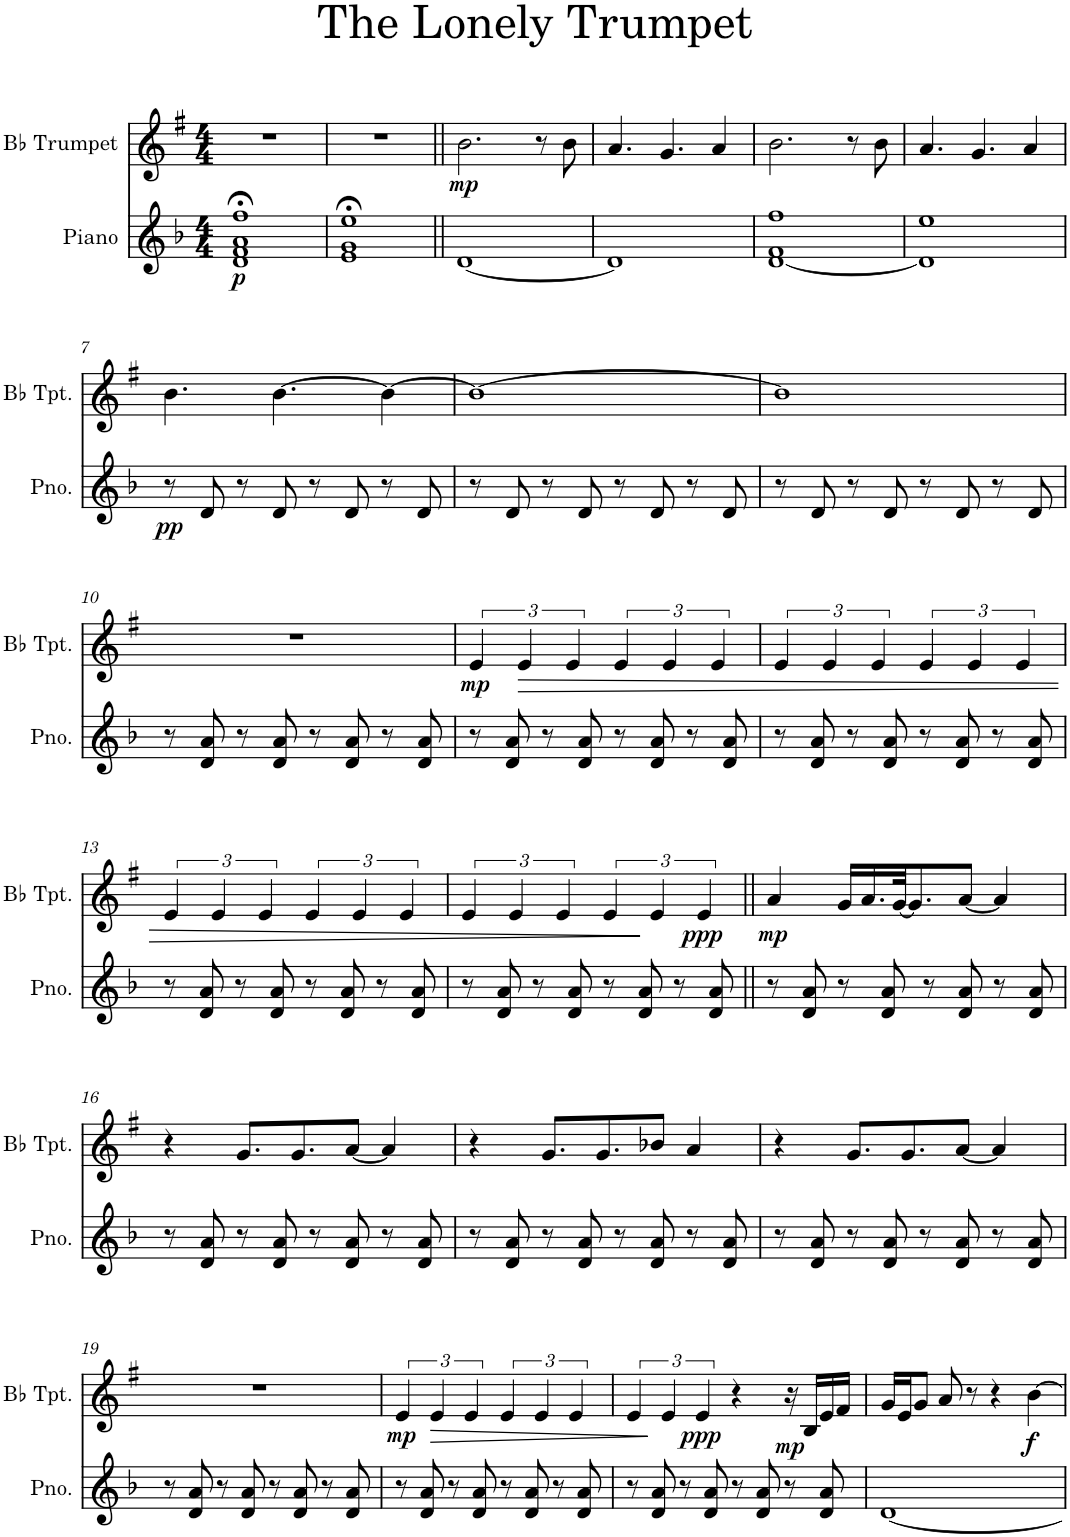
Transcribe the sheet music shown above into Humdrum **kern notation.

**kern	**dynam	**kern	**dynam
*part2	*part2	*part1	*part1
*staff2	*staff2	*staff1	*staff1
*I"Piano	*	*I"Bb Trumpet	*
*I'Pno.	*	*I'Bb Tpt.	*
*clefG2	*	*clefG2	*
*	*	*Trd1c2	*
*k[b-]	*	*k[f#]	*
*M4/4	*	*M4/4	*
=1	=1	=1	=1
!	!LO:DY:b	!	!
1d;< 1f;< 1a;< 1ff;<	p	1r	.
=2	=2	=2	=2
1e;< 1g;< 1ee;<	.	1r	.
=3||	=3||	=3||	=3||
!	!	!	!LO:DY:b
[1d	.	2.b\	mp
.	.	8r	.
.	.	8b\	.
=4	=4	=4	=4
1d]	.	4.a/	.
.	.	4.g/	.
.	.	4a/	.
=5	=5	=5	=5
[1d 1f 1ff	.	2.b\	.
.	.	8r	.
.	.	8b\	.
=6	=6	=6	=6
1d] 1ee	.	4.a/	.
.	.	4.g/	.
.	.	4a/	.
!!LO:LB:g=z
=7	=7	=7	=7
!	!LO:DY:b	!	!
8r	pp	4.b\	.
8d/	.	.	.
8r	.	.	.
8d/	.	[4.b\	.
8r	.	.	.
8d/	.	.	.
8r	.	4b\_	.
8d/	.	.	.
=8	=8	=8	=8
8r	.	1b_	.
8d/	.	.	.
8r	.	.	.
8d/	.	.	.
8r	.	.	.
8d/	.	.	.
8r	.	.	.
8d/	.	.	.
=9	=9	=9	=9
8r	.	1b]	.
8d/	.	.	.
8r	.	.	.
8d/	.	.	.
8r	.	.	.
8d/	.	.	.
8r	.	.	.
8d/	.	.	.
!!LO:LB:g=z
=10	=10	=10	=10
8r	.	1r	.
8d/ 8a/	.	.	.
8r	.	.	.
8d/ 8a/	.	.	.
8r	.	.	.
8d/ 8a/	.	.	.
8r	.	.	.
8d/ 8a/	.	.	.
=11	=11	=11	=11
!	!	!	!LO:DY:b
8r	.	6e/	mp
8d/ 8a/	.	.	.
!	!	!	!LO:HP:b
.	.	6e/	>
8r	.	.	.
.	.	6e/	.
8d/ 8a/	.	.	.
8r	.	6e/	.
8d/ 8a/	.	.	.
.	.	6e/	.
8r	.	.	.
.	.	6e/	.
8d/ 8a/	.	.	.
=12	=12	=12	=12
8r	.	6e/	.
8d/ 8a/	.	.	.
.	.	6e/	.
8r	.	.	.
.	.	6e/	.
8d/ 8a/	.	.	.
8r	.	6e/	.
8d/ 8a/	.	.	.
.	.	6e/	.
8r	.	.	.
.	.	6e/	.
8d/ 8a/	.	.	.
!!LO:LB:g=z
=13	=13	=13	=13
8r	.	6e/	.
8d/ 8a/	.	.	.
.	.	6e/	.
8r	.	.	.
.	.	6e/	.
8d/ 8a/	.	.	.
8r	.	6e/	.
8d/ 8a/	.	.	.
.	.	6e/	.
8r	.	.	.
.	.	6e/	.
8d/ 8a/	.	.	.
=14	=14	=14	=14
8r	.	6e/	.
8d/ 8a/	.	.	.
.	.	6e/	.
8r	.	.	.
.	.	6e/	.
8d/ 8a/	.	.	.
8r	.	6e/	.
8d/ 8a/	.	.	.
.	.	6e/	]
8r	.	.	.
!	!	!	!LO:DY:b
.	.	6e/	ppp
8d/ 8a/	.	.	.
=15||	=15||	=15||	=15||
!	!	!	!LO:DY:b
8r	.	4a/	mp
8d/ 8a/	.	.	.
8r	.	16g/LL	.
.	.	16.a/	.
8d/ 8a/	.	.	.
.	.	[32g/JK	.
.	.	8.g/]	.
8r	.	.	.
8d/ 8a/	.	[8a/J	.
8r	.	4a/]	.
8d/ 8a/	.	.	.
!!LO:LB:g=z
=16	=16	=16	=16
8r	.	4r	.
8d/ 8a/	.	.	.
8r	.	8.g/L	.
8d/ 8a/	.	.	.
.	.	8.g/	.
8r	.	.	.
8d/ 8a/	.	[8a/J	.
8r	.	4a/]	.
8d/ 8a/	.	.	.
=17	=17	=17	=17
8r	.	4r	.
8d/ 8a/	.	.	.
8r	.	8.g/L	.
8d/ 8a/	.	.	.
.	.	8.g/	.
8r	.	.	.
8d/ 8a/	.	8b-X/J	.
8r	.	4a/	.
8d/ 8a/	.	.	.
=18	=18	=18	=18
8r	.	4r	.
8d/ 8a/	.	.	.
8r	.	8.g/L	.
8d/ 8a/	.	.	.
.	.	8.g/	.
8r	.	.	.
8d/ 8a/	.	[8a/J	.
8r	.	4a/]	.
8d/ 8a/	.	.	.
!!LO:LB:g=z
=19	=19	=19	=19
8r	.	1r	.
8d/ 8a/	.	.	.
8r	.	.	.
8d/ 8a/	.	.	.
8r	.	.	.
8d/ 8a/	.	.	.
8r	.	.	.
8d/ 8a/	.	.	.
=20	=20	=20	=20
!	!	!	!LO:DY:b
8r	.	6e/	mp
8d/ 8a/	.	.	.
!	!	!	!LO:HP:b
.	.	6e/	>
8r	.	.	.
.	.	6e/	.
8d/ 8a/	.	.	.
8r	.	6e/	.
8d/ 8a/	.	.	.
.	.	6e/	.
8r	.	.	.
.	.	6e/	.
8d/ 8a/	.	.	.
=21	=21	=21	=21
8r	.	6e/	.
8d/ 8a/	.	.	.
.	.	6e/	]
8r	.	.	.
!	!	!	!LO:DY:b
.	.	6e/	ppp
8d/ 8a/	.	.	.
8r	.	4r	.
8d/ 8a/	.	.	.
!	!	!	!LO:DY:b
8r	.	16r	mp
.	.	16B/LL	.
8d/ 8a/	.	16e/	.
.	.	16f#/JJ	.
=22	=22	=22	=22
[1d	.	16g/LL	.
.	.	16e/J	.
.	.	8g/J	.
.	.	8a/	.
.	.	8r	.
.	.	4r	.
!	!	!	!LO:DY:b
.	.	[4b\	f
=	=	=	=
*-	*-	*-	*-
